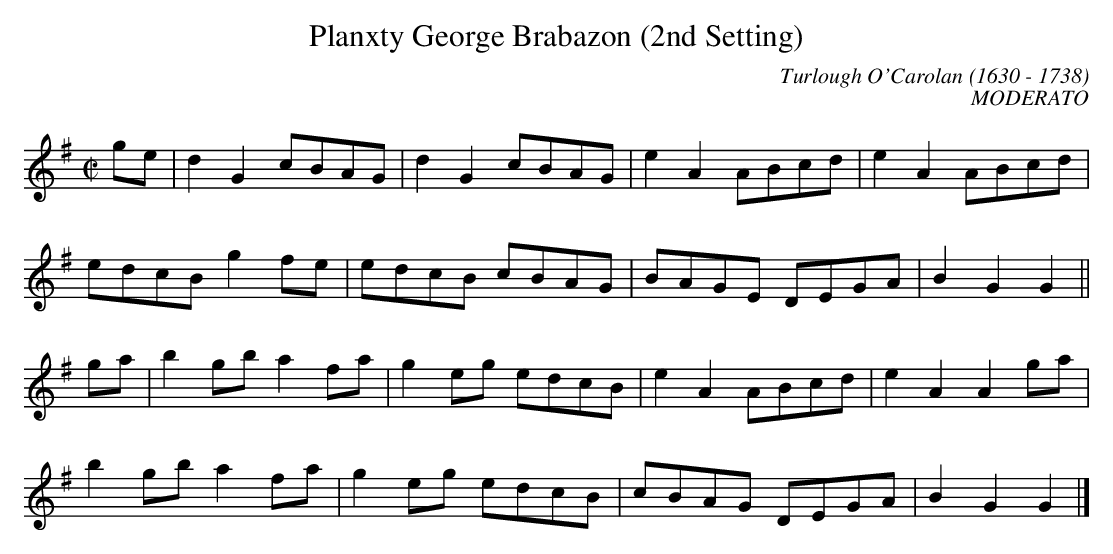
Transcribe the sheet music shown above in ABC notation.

X:1ooc
T:Planxty George Brabazon (2nd Setting)
C:Turlough O'Carolan (1630 - 1738)
C:MODERATO
M:C|
L:1/8
K:G
ge|d2G2cBAG|d2G2cBAG|e2A2ABcd|e2A2ABcd|
edcB g2fe|edcB cBAG|BAGE DEGA|B2G2G2||
ga|b2gb a2fa|g2eg edcB|e2A2ABcd|e2A2A2ga|
b2gb a2fa|g2eg edcB|cBAG DEGA|B2G2G2|]
